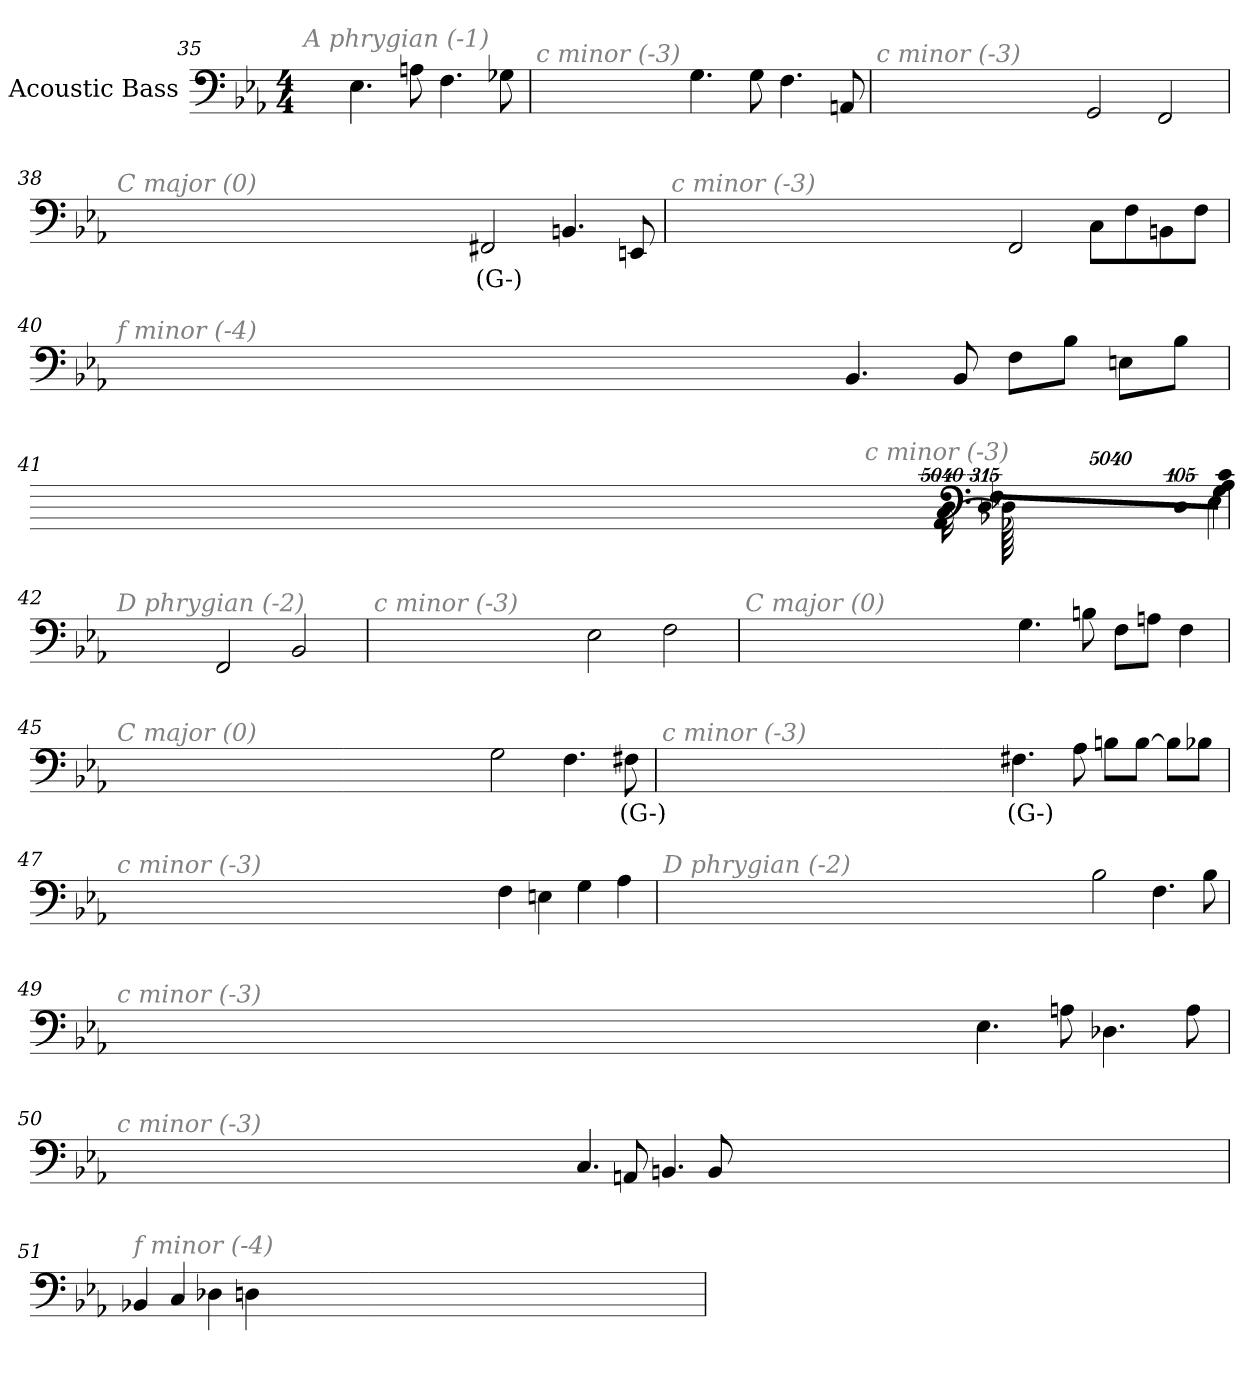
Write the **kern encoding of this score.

**kern	**text
*part1	*part1
*staff1	*staff1
*I"Acoustic Bass	*
*clefF4	*
*ITrd7c12	*
*k[b-e-a-]	*
*E-:	*
*M4/4	*
=35	=35
!LO:TX:i:color=#808080:t=A phrygian (-1)	!
4.EE-	.
8AAn	.
4.FF	.
8GG-X	.
=36	=36
!LO:TX:i:color=#808080:t=c minor (-3)	!
4.GG	.
8GG	.
4.FF	.
8AAAn	.
=37	=37
!LO:TX:i:color=#808080:t=c minor (-3)	!
2GGG	.
2FFF	.
=38	=38
!LO:TX:i:color=#808080:t=C major (0)	!
2FFF#Xi	(G-)
4.BBBn	.
8EEEn	.
=39	=39
!LO:TX:i:color=#808080:t=c minor (-3)	!
2FFF	.
8CCL	.
8FF	.
8BBBn	.
8FFJ	.
=40	=40
!LO:TX:i:color=#808080:t=f minor (-4)	!
4.BBB-	.
8BBB-	.
8FFL	.
8BB-J	.
8EEnL	.
8BB-J	.
=41	=41
!LO:TX:i:color=#808080:t=c minor (-3)	!
4EE-	.
4GG	.
!LO:N:vis=8	!
40320%3347CL	.
!LO:N:vis=8	!
40320%3347AA-	.
!LO:N:vis=8	!
40320%3347FFJ	.
!LO:N:vis=1024	!
[13440%13DDL	.
16DDL_	.
64DDL_	.
!LO:N:vis=256	!
20160%79DDL]	.
!LO:N:vis=8	!
40320%3347CC	.
!LO:N:vis=8	!
40320%3347AAA-J	.
=42	=42
!LO:TX:i:color=#808080:t=D phrygian (-2)	!
2FFF	.
2BBB-	.
=43	=43
!LO:TX:i:color=#808080:t=c minor (-3)	!
2EE-	.
2FF	.
=44	=44
!LO:TX:i:color=#808080:t=C major (0)	!
4.GG	.
8BBn	.
8FFL	.
8AAnJ	.
4FF	.
=45	=45
!LO:TX:i:color=#808080:t=C major (0)	!
2GG	.
4.FF	.
8FF#Xi	(G-)
=46	=46
!LO:TX:i:color=#808080:t=c minor (-3)	!
4.FF#Xi	(G-)
8AA-	.
8BBnL	.
[8BBJ	.
8BBL]	.
8BB-XJ	.
=47	=47
!LO:TX:i:color=#808080:t=c minor (-3)	!
4FF	.
4EEn	.
4GG	.
4AA-	.
=48	=48
!LO:TX:i:color=#808080:t=D phrygian (-2)	!
2BB-	.
4.FF	.
8BB-	.
=49	=49
!LO:TX:i:color=#808080:t=c minor (-3)	!
4.EE-	.
8AAn	.
4.DD-X	.
8AA	.
=50	=50
!LO:TX:i:color=#808080:t=c minor (-3)	!
4.CC	.
8AAAn	.
4.BBBn	.
8BBB	.
=51	=51
!LO:TX:i:color=#808080:t=f minor (-4)	!
4BBB-X	.
4CC	.
4DD-X	.
4DDn	.
=	=
*-	*-
